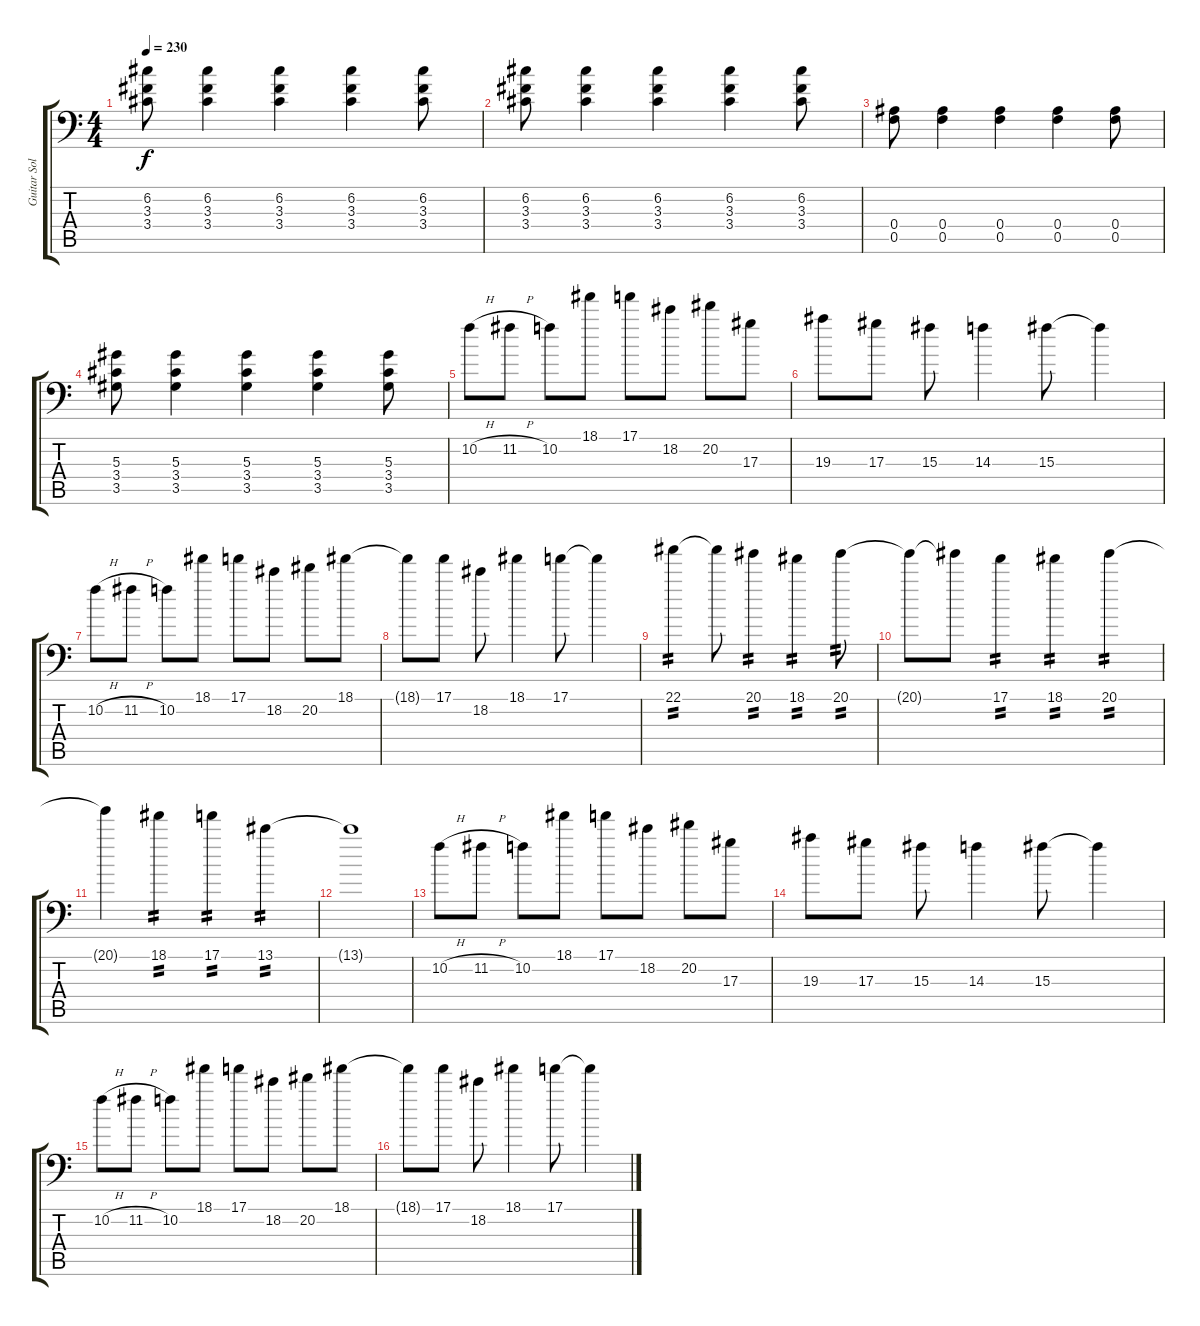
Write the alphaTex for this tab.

\track ("Guitar Solo" "Guitar Sol") {instrument distortionguitar}
\staff {score tabs}
\tuning (C4 G3 Eb3 Bb2 F2 Bb1) {hide}
\ts (4 4)
\tempo 230
\clef f4
\ks c
(6.2 3.3 3.4).8{dy f} (6.2 3.3 3.4).4 (6.2 3.3 3.4).4 (6.2 3.3 3.4).4 (6.2 3.3 3.4).8 |
(6.2 3.3 3.4).8 (6.2 3.3 3.4).4 (6.2 3.3 3.4).4 (6.2 3.3 3.4).4 (6.2 3.3 3.4).8 |
(0.4 0.5).8 (0.4 0.5).4 (0.4 0.5).4 (0.4 0.5).4 (0.4 0.5).8 |
(5.3 3.4 3.5).8 (5.3 3.4 3.5).4 (5.3 3.4 3.5).4 (5.3 3.4 3.5).4 (5.3 3.4 3.5).8 |
10.2{h}.8 11.2{h}.8 10.2.8 18.1.8 17.1.8 18.2.8 20.2.8 17.3.8 |
19.3.8 17.3.8 15.3.8 14.3.4 15.3.8 15.3{t}.4 |
10.2{h}.8 11.2{h}.8 10.2.8 18.1.8 17.1.8 18.2.8 20.2.8 18.1.8 |
18.1{t}.8 17.1.8 18.2.8 18.1.4 17.1.8 17.1{t}.4 |
22.1.4{tp 2} 22.1{t}.8 20.1.4{tp 2} 18.1.4{tp 2} 20.1.8{tp 2} |
20.1{t}.8 20.1{t}.8 17.1.4{tp 2} 18.1.4{tp 2} 20.1.4{tp 2} |
20.1{t}.4 18.1.4{tp 2} 17.1.4{tp 2} 13.1.4{tp 2} |
13.1{t}.1 |
10.2{h}.8 11.2{h}.8 10.2.8 18.1.8 17.1.8 18.2.8 20.2.8 17.3.8 |
19.3.8 17.3.8 15.3.8 14.3.4 15.3.8 15.3{t}.4 |
10.2{h}.8 11.2{h}.8 10.2.8 18.1.8 17.1.8 18.2.8 20.2.8 18.1.8 |
18.1{t}.8 17.1.8 18.2.8 18.1.4 17.1.8 17.1{t}.4
